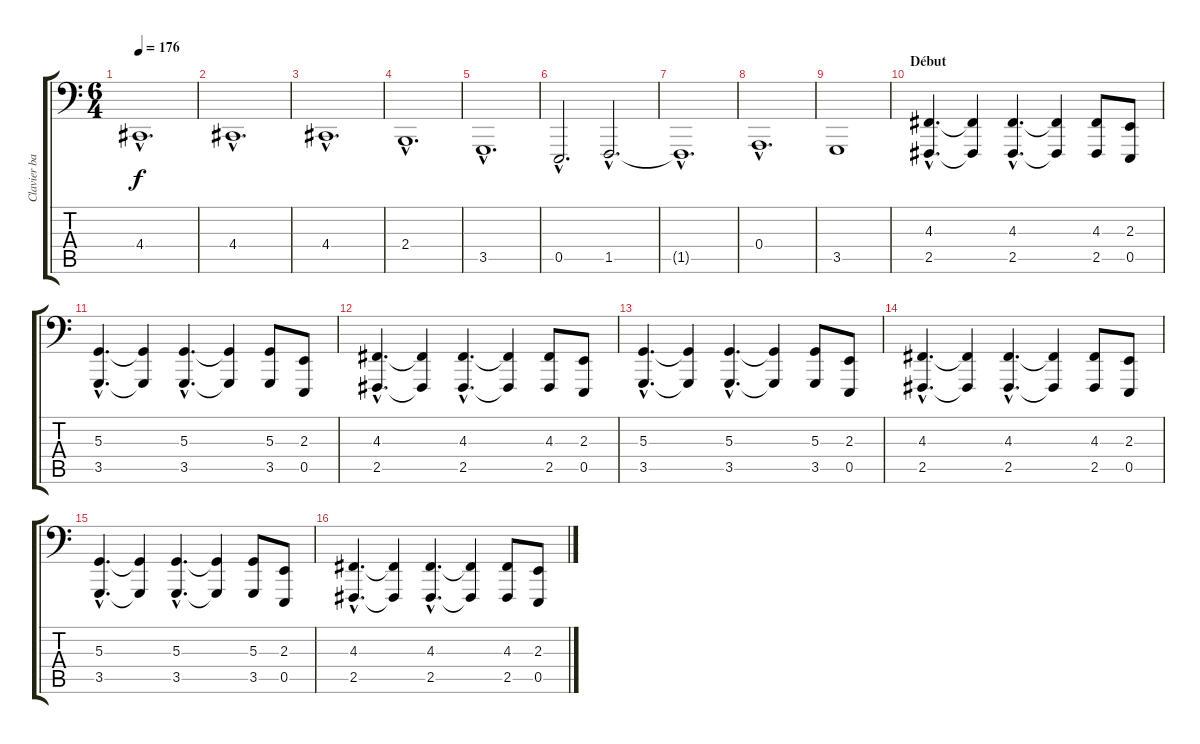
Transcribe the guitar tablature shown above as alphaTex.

\track ("Clavier basse" "Clavier ba") {instrument electricpiano1}
\staff {score tabs}
\tuning (C3 G2 D2 A1 E1 B0) {hide}
\ts (6 4)
\tempo 176
\clef f4
\ks c
4.4{hac}.1{d dy f instrument electricpiano1} |
4.4{hac}.1{d} |
4.4{hac}.1{d} |
2.4{hac}.1{d} |
3.5{hac}.1{d} |
0.5{hac}.2{d} 1.5{hac}.2{d} |
1.5{hac t}.1{d} |
0.4{hac}.1{d} |
3.5.1 |
\section ("" "Début")
(4.3{hac} 2.5{hac}).4{d} (4.3{t} 2.5{t}).4 (4.3{hac} 2.5{hac}).4{d} (4.3{t} 2.5{t}).4 (4.3 2.5).8 (2.3 0.5).8 |
(5.3{hac} 3.5{hac}).4{d} (5.3{t} 3.5{t}).4 (5.3{hac} 3.5{hac}).4{d} (5.3{t} 3.5{t}).4 (5.3 3.5).8 (2.3 0.5).8 |
(4.3{hac} 2.5{hac}).4{d} (4.3{t} 2.5{t}).4 (4.3{hac} 2.5{hac}).4{d} (4.3{t} 2.5{t}).4 (4.3 2.5).8 (2.3 0.5).8 |
(5.3{hac} 3.5{hac}).4{d} (5.3{t} 3.5{t}).4 (5.3{hac} 3.5{hac}).4{d} (5.3{t} 3.5{t}).4 (5.3 3.5).8 (2.3 0.5).8 |
(4.3{hac} 2.5{hac}).4{d} (4.3{t} 2.5{t}).4 (4.3{hac} 2.5{hac}).4{d} (4.3{t} 2.5{t}).4 (4.3 2.5).8 (2.3 0.5).8 |
(5.3{hac} 3.5{hac}).4{d} (5.3{t} 3.5{t}).4 (5.3{hac} 3.5{hac}).4{d} (5.3{t} 3.5{t}).4 (5.3 3.5).8 (2.3 0.5).8 |
(4.3{hac} 2.5{hac}).4{d} (4.3{t} 2.5{t}).4 (4.3{hac} 2.5{hac}).4{d} (4.3{t} 2.5{t}).4 (4.3 2.5).8 (2.3 0.5).8
